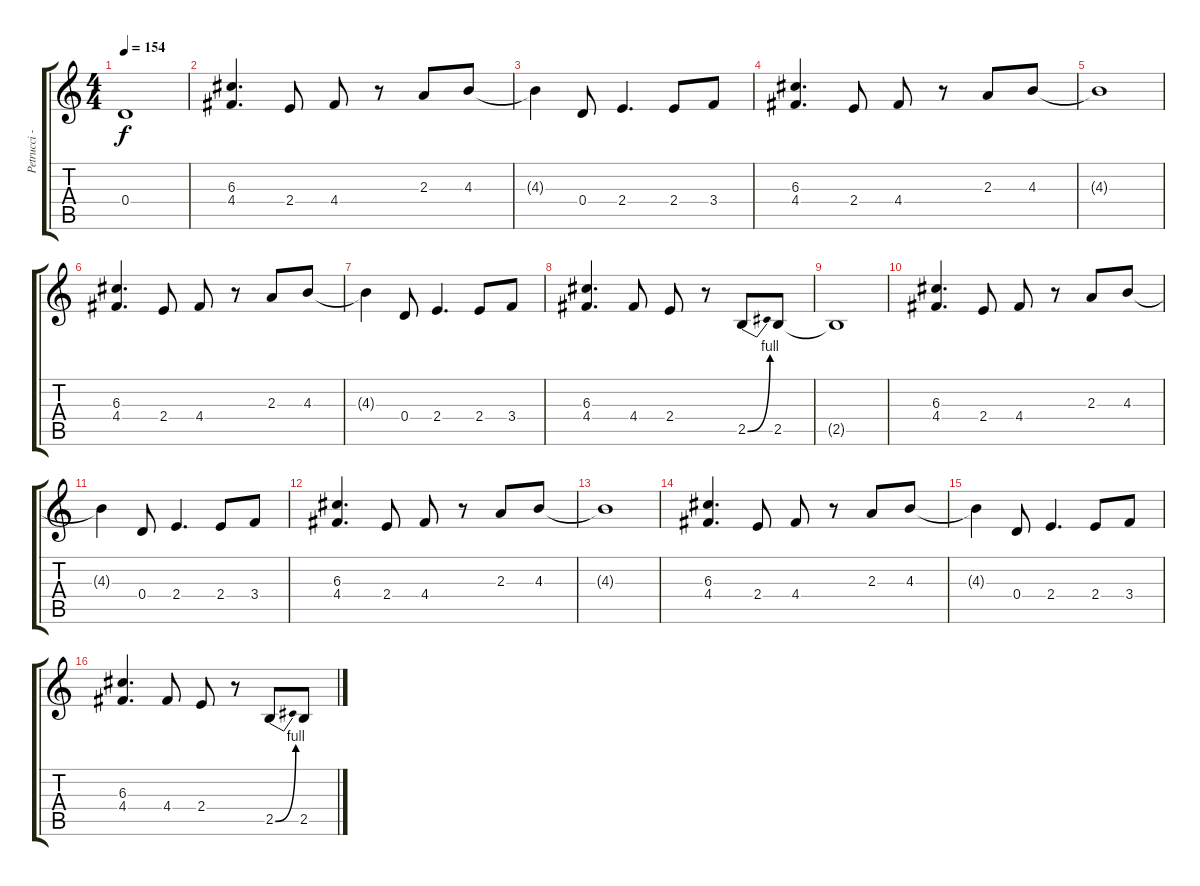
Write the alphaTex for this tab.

\track ("Petrucci - Overdriven Guitar" "Petrucci -") {instrument distortionguitar}
\staff {score tabs}
\tuning (E4 B3 G3 D3 A2 E2) {hide}
\ts (4 4)
\tempo 154
\clef g2
\ks c
0.4{t}.1{dy f} |
(6.3 4.4).4{d} 2.4.8 4.4.8 r.8 2.3.8 4.3.8 |
4.3{t}.4 0.4.8 2.4.4{d} 2.4.8 3.4.8 |
(6.3 4.4).4{d} 2.4.8 4.4.8 r.8 2.3.8 4.3.8 |
4.3{t}.1 |
(6.3 4.4).4{d} 2.4.8 4.4.8 r.8 2.3.8 4.3.8 |
4.3{t}.4 0.4.8 2.4.4{d} 2.4.8 3.4.8 |
(6.3 4.4).4{d} 4.4.8 2.4.8 r.8 2.5{be (bend 0 0 60 4)}.8 2.5.8 |
2.5{t}.1 |
(6.3 4.4).4{d} 2.4.8 4.4.8 r.8 2.3.8 4.3.8 |
4.3{t}.4 0.4.8 2.4.4{d} 2.4.8 3.4.8 |
(6.3 4.4).4{d} 2.4.8 4.4.8 r.8 2.3.8 4.3.8 |
4.3{t}.1 |
(6.3 4.4).4{d} 2.4.8 4.4.8 r.8 2.3.8 4.3.8 |
4.3{t}.4 0.4.8 2.4.4{d} 2.4.8 3.4.8 |
(6.3 4.4).4{d} 4.4.8 2.4.8 r.8 2.5{be (bend 0 0 60 4)}.8 2.5.8
